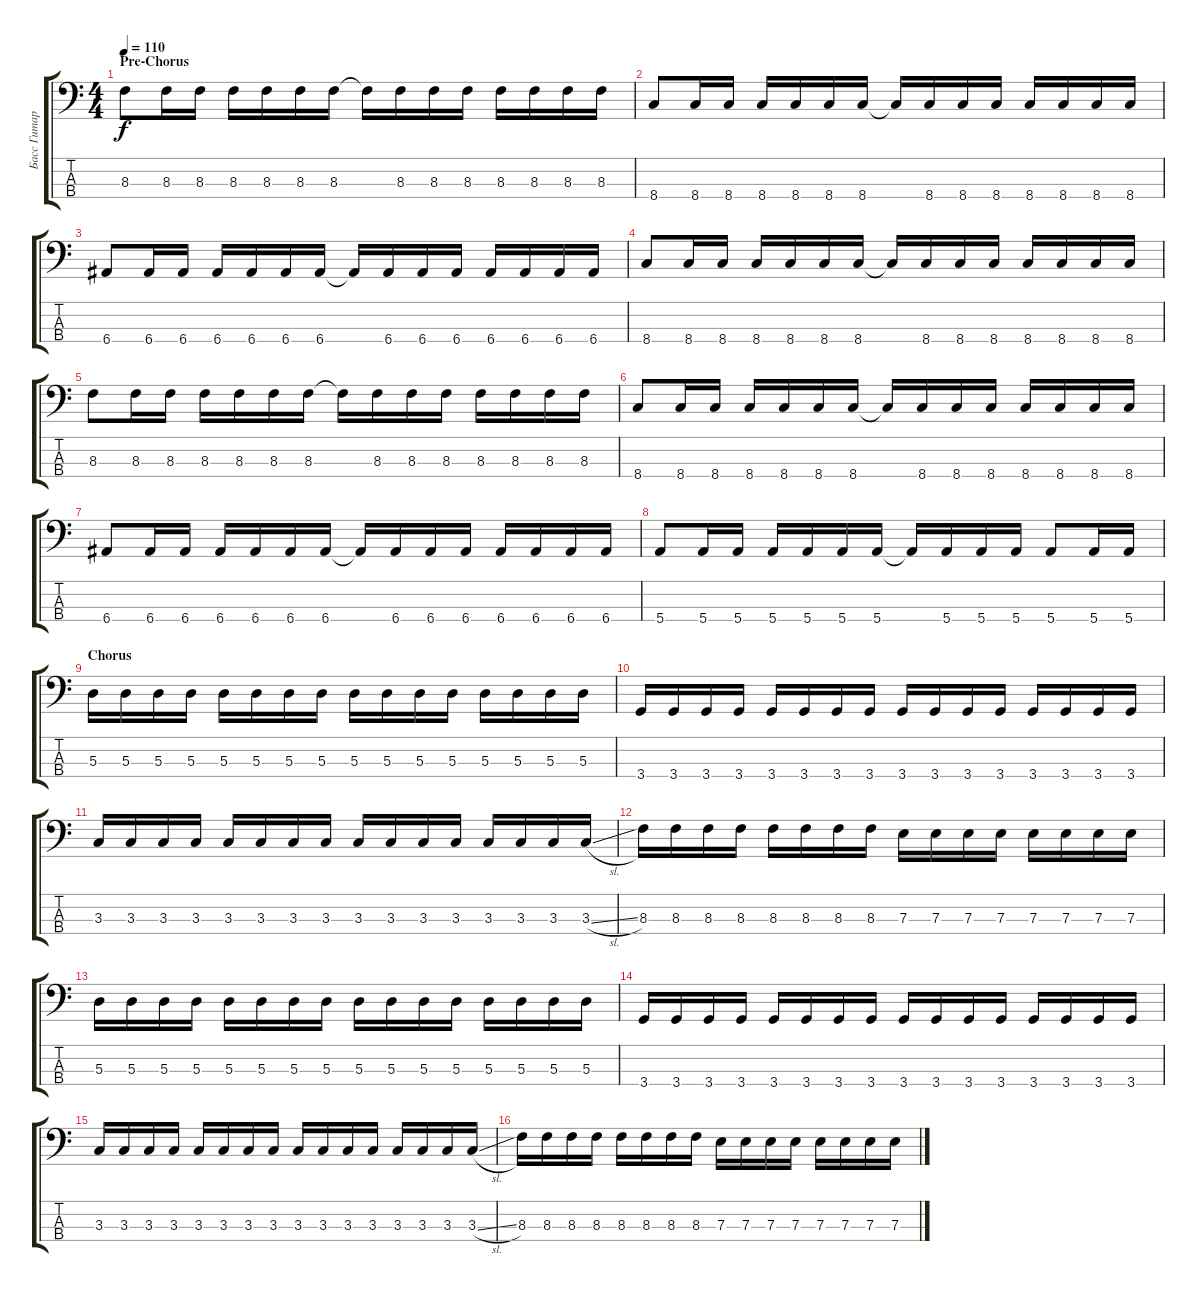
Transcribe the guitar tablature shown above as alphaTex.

\track ("Басс Гитара" "Басс Гитар") {instrument electricbassfinger}
\staff {score tabs}
\tuning (G2 D2 A1 E1) {hide}
\ts (4 4)
\section ("" "Pre-Chorus")
\tempo 110
\clef f4
\ks c
8.3.8{dy f} 8.3.16 8.3.16 8.3.16 8.3.16 8.3.16 8.3.16 8.3{t}.16 8.3.16 8.3.16 8.3.16 8.3.16 8.3.16 8.3.16 8.3.16 |
8.4.8 8.4.16 8.4.16 8.4.16 8.4.16 8.4.16 8.4.16 8.4{t}.16 8.4.16 8.4.16 8.4.16 8.4.16 8.4.16 8.4.16 8.4.16 |
6.4.8 6.4.16 6.4.16 6.4.16 6.4.16 6.4.16 6.4.16 6.4{t}.16 6.4.16 6.4.16 6.4.16 6.4.16 6.4.16 6.4.16 6.4.16 |
8.4.8 8.4.16 8.4.16 8.4.16 8.4.16 8.4.16 8.4.16 8.4{t}.16 8.4.16 8.4.16 8.4.16 8.4.16 8.4.16 8.4.16 8.4.16 |
8.3.8 8.3.16 8.3.16 8.3.16 8.3.16 8.3.16 8.3.16 8.3{t}.16 8.3.16 8.3.16 8.3.16 8.3.16 8.3.16 8.3.16 8.3.16 |
8.4.8 8.4.16 8.4.16 8.4.16 8.4.16 8.4.16 8.4.16 8.4{t}.16 8.4.16 8.4.16 8.4.16 8.4.16 8.4.16 8.4.16 8.4.16 |
6.4.8 6.4.16 6.4.16 6.4.16 6.4.16 6.4.16 6.4.16 6.4{t}.16 6.4.16 6.4.16 6.4.16 6.4.16 6.4.16 6.4.16 6.4.16 |
5.4.8 5.4.16 5.4.16 5.4.16 5.4.16 5.4.16 5.4.16 5.4{t}.16 5.4.16 5.4.16 5.4.16 5.4.8 5.4.16 5.4.16 |
\section ("" "Chorus")
5.3.16 5.3.16 5.3.16 5.3.16 5.3.16 5.3.16 5.3.16 5.3.16 5.3.16 5.3.16 5.3.16 5.3.16 5.3.16 5.3.16 5.3.16 5.3.16 |
3.4.16 3.4.16 3.4.16 3.4.16 3.4.16 3.4.16 3.4.16 3.4.16 3.4.16 3.4.16 3.4.16 3.4.16 3.4.16 3.4.16 3.4.16 3.4.16 |
3.3.16 3.3.16 3.3.16 3.3.16 3.3.16 3.3.16 3.3.16 3.3.16 3.3.16 3.3.16 3.3.16 3.3.16 3.3.16 3.3.16 3.3.16 3.3{sl}.16 |
8.3.16 8.3.16 8.3.16 8.3.16 8.3.16 8.3.16 8.3.16 8.3.16 7.3.16 7.3.16 7.3.16 7.3.16 7.3.16 7.3.16 7.3.16 7.3.16 |
5.3.16 5.3.16 5.3.16 5.3.16 5.3.16 5.3.16 5.3.16 5.3.16 5.3.16 5.3.16 5.3.16 5.3.16 5.3.16 5.3.16 5.3.16 5.3.16 |
3.4.16 3.4.16 3.4.16 3.4.16 3.4.16 3.4.16 3.4.16 3.4.16 3.4.16 3.4.16 3.4.16 3.4.16 3.4.16 3.4.16 3.4.16 3.4.16 |
3.3.16 3.3.16 3.3.16 3.3.16 3.3.16 3.3.16 3.3.16 3.3.16 3.3.16 3.3.16 3.3.16 3.3.16 3.3.16 3.3.16 3.3.16 3.3{sl}.16 |
8.3.16 8.3.16 8.3.16 8.3.16 8.3.16 8.3.16 8.3.16 8.3.16 7.3.16 7.3.16 7.3.16 7.3.16 7.3.16 7.3.16 7.3.16 7.3.16
